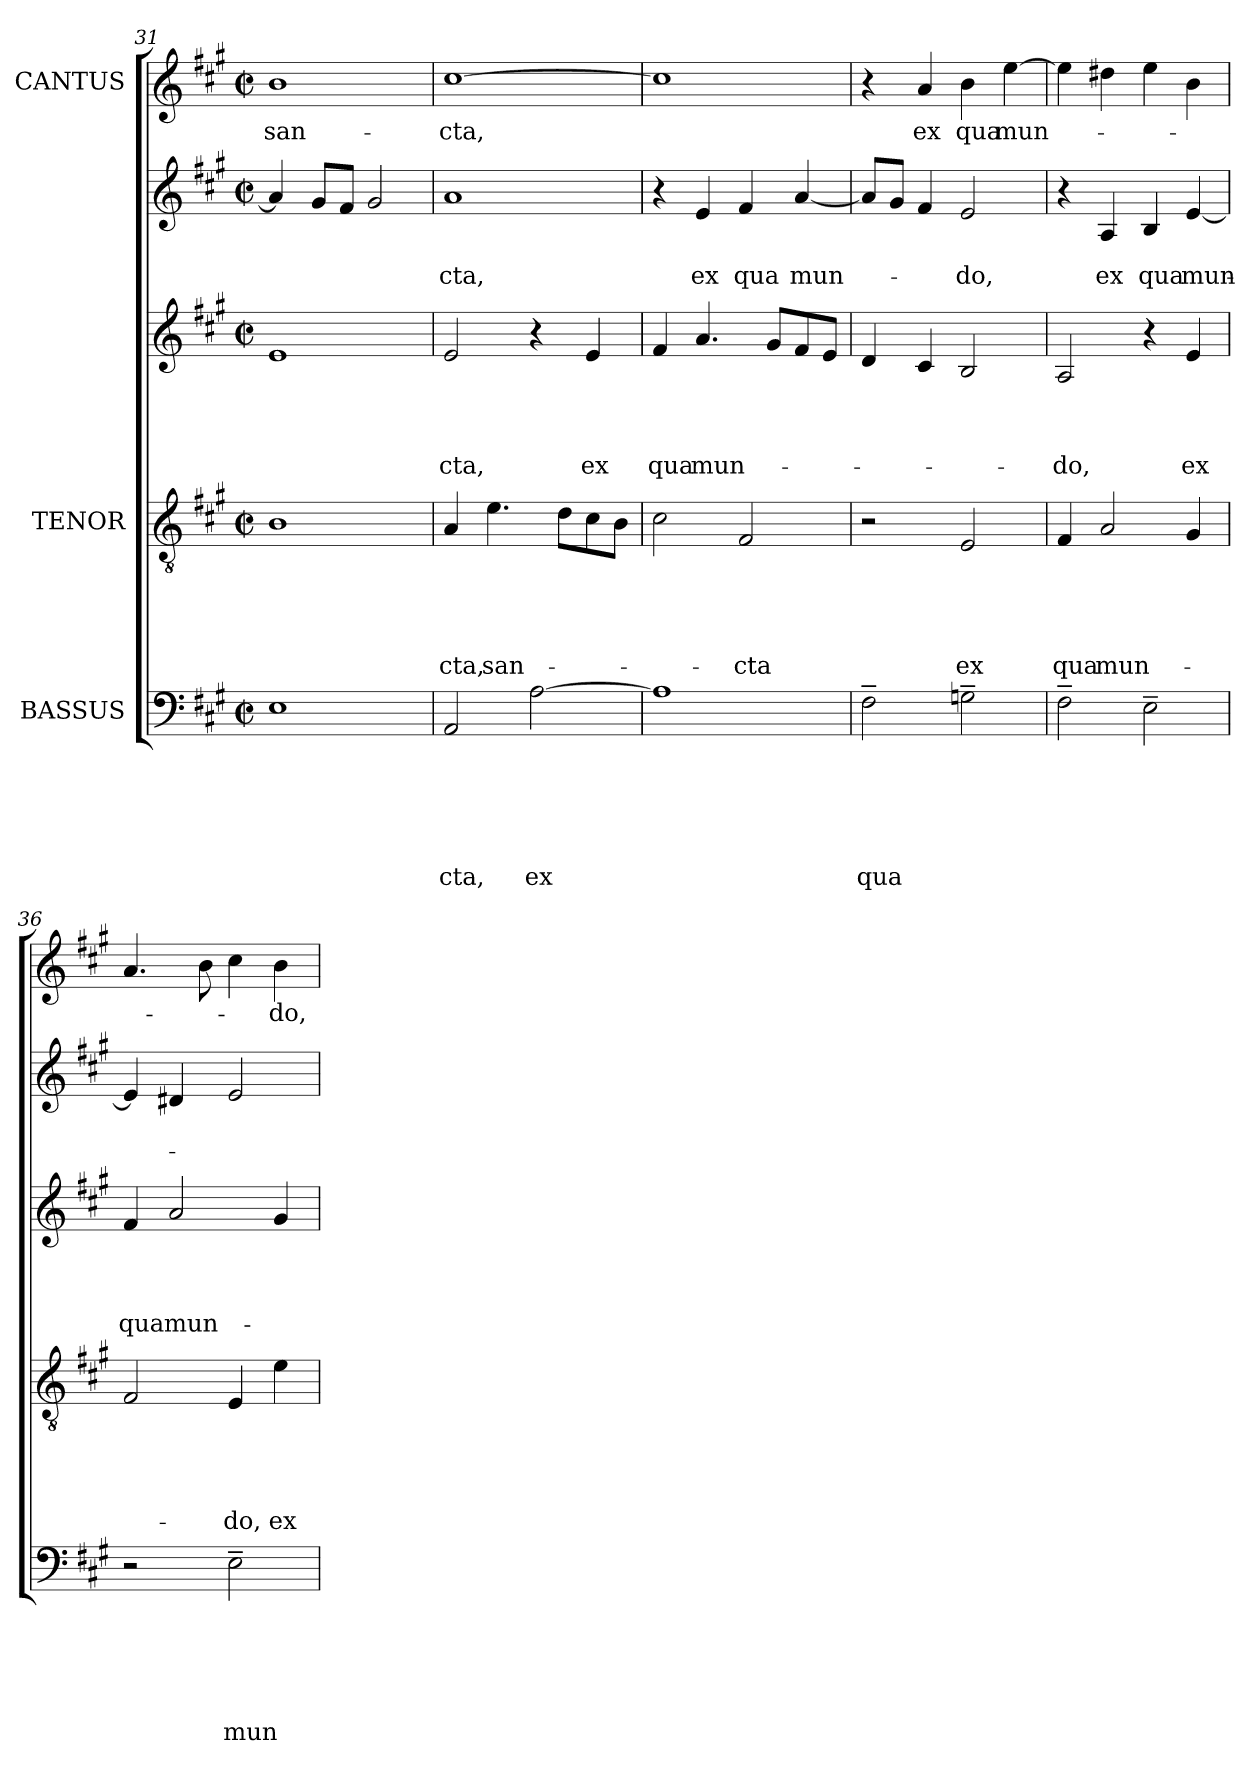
**kern	**text	**text	**text	**text	**text	**text	**kern	**text	**text	**text	**text	**text	**kern	**text	**text	**text	**text	**kern	**text	**text	**kern	**text
*part5	*part5	*part5	*part5	*part5	*part5	*part5	*part4	*part4	*part4	*part4	*part4	*part4	*part3	*part3	*part3	*part3	*part3	*part2	*part2	*part2	*part1	*part1
*staff5	*staff5	*staff5	*staff5	*staff5	*staff5	*staff5	*staff4	*staff4	*staff4	*staff4	*staff4	*staff4	*staff3	*staff3	*staff3	*staff3	*staff3	*staff2	*staff2	*staff2	*staff1	*staff1
*I"BASSUS	*	*	*	*	*	*	*I"TENOR	*	*	*	*	*	*	*	*	*	*	*	*	*	*I"CANTUS	*
*clefF4	*	*	*	*	*	*	*clefGv2	*	*	*	*	*	*clefG2	*	*	*	*	*clefG2	*	*	*clefG2	*
*k[f#c#g#]	*	*	*	*	*	*	*k[f#c#g#]	*	*	*	*	*	*k[f#c#g#]	*	*	*	*	*k[f#c#g#]	*	*	*k[f#c#g#]	*
*A:	*	*	*	*	*	*	*A:	*	*	*	*	*	*A:	*	*	*	*	*A:	*	*	*A:	*
*M2/2	*	*	*	*	*	*	*M2/2	*	*	*	*	*	*M2/2	*	*	*	*	*M2/2	*	*	*M2/2	*
*met(c|)	*	*	*	*	*	*	*met(c|)	*	*	*	*	*	*met(c|)	*	*	*	*	*met(c|)	*	*	*met(c|)	*
=31	=31	=31	=31	=31	=31	=31	=31	=31	=31	=31	=31	=31	=31	=31	=31	=31	=31	=31	=31	=31	=31	=31
!	!	!	!	!	!	!	!	!	!	!	!	!	!	!	!	!	!	!	!	!	!	!LO:LY:b
1E	.	.	.	.	.	.	1B	.	.	.	.	.	1e	.	.	.	.	4a/]	.	.	1b	san-
.	.	.	.	.	.	.	.	.	.	.	.	.	.	.	.	.	.	8g#/L	.	.	.	.
.	.	.	.	.	.	.	.	.	.	.	.	.	.	.	.	.	.	8f#/J	.	.	.	.
.	.	.	.	.	.	.	.	.	.	.	.	.	.	.	.	.	.	2g#/	.	.	.	.
=32	=32	=32	=32	=32	=32	=32	=32	=32	=32	=32	=32	=32	=32	=32	=32	=32	=32	=32	=32	=32	=32	=32
!	!	!	!	!	!	!LO:LY:b	!	!	!	!	!	!LO:LY:b	!	!	!	!	!LO:LY:b	!	!	!LO:LY:b	!	!LO:LY:b
2AA/	.	.	.	.	.	-cta,	4A/	.	.	.	.	-cta,	2e/	.	.	.	-cta,	1a	.	-cta,	[>1cc#	-cta,
!	!	!	!	!	!	!	!	!	!	!	!	!LO:LY:b	!	!	!	!	!	!	!	!	!	!
.	.	.	.	.	.	.	4.e\	.	.	.	.	san-	.	.	.	.	.	.	.	.	.	.
!	!	!	!	!	!	!LO:LY:b	!	!	!	!	!	!	!	!	!	!	!	!	!	!	!	!
[>2A\	.	.	.	.	.	ex	.	.	.	.	.	.	4r	.	.	.	.	.	.	.	.	.
.	.	.	.	.	.	.	8d\L	.	.	.	.	.	.	.	.	.	.	.	.	.	.	.
!	!	!	!	!	!	!	!	!	!	!	!	!	!	!	!	!	!LO:LY:b	!	!	!	!	!
.	.	.	.	.	.	.	8c#\	.	.	.	.	.	4e/	.	.	.	ex	.	.	.	.	.
.	.	.	.	.	.	.	8B\J	.	.	.	.	.	.	.	.	.	.	.	.	.	.	.
=33	=33	=33	=33	=33	=33	=33	=33	=33	=33	=33	=33	=33	=33	=33	=33	=33	=33	=33	=33	=33	=33	=33
!	!	!	!	!	!	!	!	!	!	!	!	!	!	!	!	!	!LO:LY:b	!	!	!	!	!
1A]	.	.	.	.	.	.	2c#\	.	.	.	.	.	4f#/	.	.	.	qua	4r	.	.	1cc#]	.
!	!	!	!	!	!	!	!	!	!	!	!	!	!	!	!	!	!LO:LY:b	!	!	!LO:LY:b	!	!
.	.	.	.	.	.	.	.	.	.	.	.	.	4.a/	.	.	.	mun-	4e/	.	ex	.	.
!	!	!	!	!	!	!	!	!	!	!	!	!LO:LY:b	!	!	!	!	!	!	!	!LO:LY:b	!	!
.	.	.	.	.	.	.	2F#/	.	.	.	.	-cta	.	.	.	.	.	4f#/	.	qua	.	.
.	.	.	.	.	.	.	.	.	.	.	.	.	8g#/L	.	.	.	.	.	.	.	.	.
!	!	!	!	!	!	!	!	!	!	!	!	!	!	!	!	!	!	!	!	!LO:LY:b	!	!
.	.	.	.	.	.	.	.	.	.	.	.	.	8f#/	.	.	.	.	[>4a/	.	mun-	.	.
.	.	.	.	.	.	.	.	.	.	.	.	.	8e/J	.	.	.	.	.	.	.	.	.
!!LO:PB:g=z
=34	=34	=34	=34	=34	=34	=34	=34	=34	=34	=34	=34	=34	=34	=34	=34	=34	=34	=34	=34	=34	=34	=34
!	!	!	!	!	!	!LO:LY:b	!	!	!	!	!	!	!	!	!	!	!	!	!	!	!	!
2F#~>\	.	.	.	.	.	qua	2r	.	.	.	.	.	4d/	.	.	.	.	8a/L]	.	.	4r	.
.	.	.	.	.	.	.	.	.	.	.	.	.	.	.	.	.	.	8g#/J	.	.	.	.
!	!	!	!	!	!	!	!	!	!	!	!	!	!	!	!	!	!	!	!	!	!	!LO:LY:b
.	.	.	.	.	.	.	.	.	.	.	.	.	4c#/	.	.	.	.	4f#/	.	.	4a/	ex
!	!	!	!	!	!	!	!	!	!	!	!	!LO:LY:b	!	!	!	!	!	!	!	!LO:LY:b	!	!LO:LY:b
2Gn~>\	.	.	.	.	.	.	2E/	.	.	.	.	ex	2B/	.	.	.	.	2e/	.	-do,	4b\	qua
!	!	!	!	!	!	!	!	!	!	!	!	!	!	!	!	!	!	!	!	!	!	!LO:LY:b
.	.	.	.	.	.	.	.	.	.	.	.	.	.	.	.	.	.	.	.	.	[>4ee\	mun-
=35	=35	=35	=35	=35	=35	=35	=35	=35	=35	=35	=35	=35	=35	=35	=35	=35	=35	=35	=35	=35	=35	=35
!	!	!	!	!	!	!	!	!	!	!	!	!LO:LY:b	!	!	!	!	!LO:LY:b	!	!	!	!	!
2F#~>\	.	.	.	.	.	.	4F#/	.	.	.	.	qua	2A/	.	.	.	-do,	4r	.	.	4ee\]	.
!	!	!	!	!	!	!	!	!	!	!	!	!LO:LY:b	!	!	!	!	!	!	!	!LO:LY:b	!	!
.	.	.	.	.	.	.	2A/	.	.	.	.	mun-	.	.	.	.	.	4A/	.	ex	4dd#X\	.
!	!	!	!	!	!	!	!	!	!	!	!	!	!	!	!	!	!	!	!	!LO:LY:b	!	!
2E~>\	.	.	.	.	.	.	.	.	.	.	.	.	4r	.	.	.	.	4B/	.	qua	4ee\	.
!	!	!	!	!	!	!	!	!	!	!	!	!	!	!	!	!	!LO:LY:b	!	!	!LO:LY:b	!	!
.	.	.	.	.	.	.	4G#/	.	.	.	.	.	4e/	.	.	.	ex	[<4e/	.	mun-	4b\	.
=36	=36	=36	=36	=36	=36	=36	=36	=36	=36	=36	=36	=36	=36	=36	=36	=36	=36	=36	=36	=36	=36	=36
!	!	!	!	!	!	!	!	!	!	!	!	!	!	!	!	!	!LO:LY:b	!	!	!	!	!
2r	.	.	.	.	.	.	2F#/	.	.	.	.	.	4f#/	.	.	.	qua	4e/]	.	.	4.a/	.
!	!	!	!	!	!	!	!	!	!	!	!	!	!	!	!	!	!LO:LY:b	!	!	!	!	!
.	.	.	.	.	.	.	.	.	.	.	.	.	2a/	.	.	.	mun-	4d#X/	.	.	.	.
.	.	.	.	.	.	.	.	.	.	.	.	.	.	.	.	.	.	.	.	.	8b\	.
!	!	!	!	!	!	!LO:LY:b	!	!	!	!	!	!LO:LY:b	!	!	!	!	!	!	!	!	!	!
2E~>\	.	.	.	.	.	mun-	4E/	.	.	.	.	-do,	.	.	.	.	.	2e/	.	.	4cc#\	.
!	!	!	!	!	!	!	!	!	!	!	!	!LO:LY:b	!	!	!	!	!	!	!	!	!	!LO:LY:b
.	.	.	.	.	.	.	4e\	.	.	.	.	ex	4g#/	.	.	.	.	.	.	.	4b\	-do,
=	=	=	=	=	=	=	=	=	=	=	=	=	=	=	=	=	=	=	=	=	=	=
*-	*-	*-	*-	*-	*-	*-	*-	*-	*-	*-	*-	*-	*-	*-	*-	*-	*-	*-	*-	*-	*-	*-
